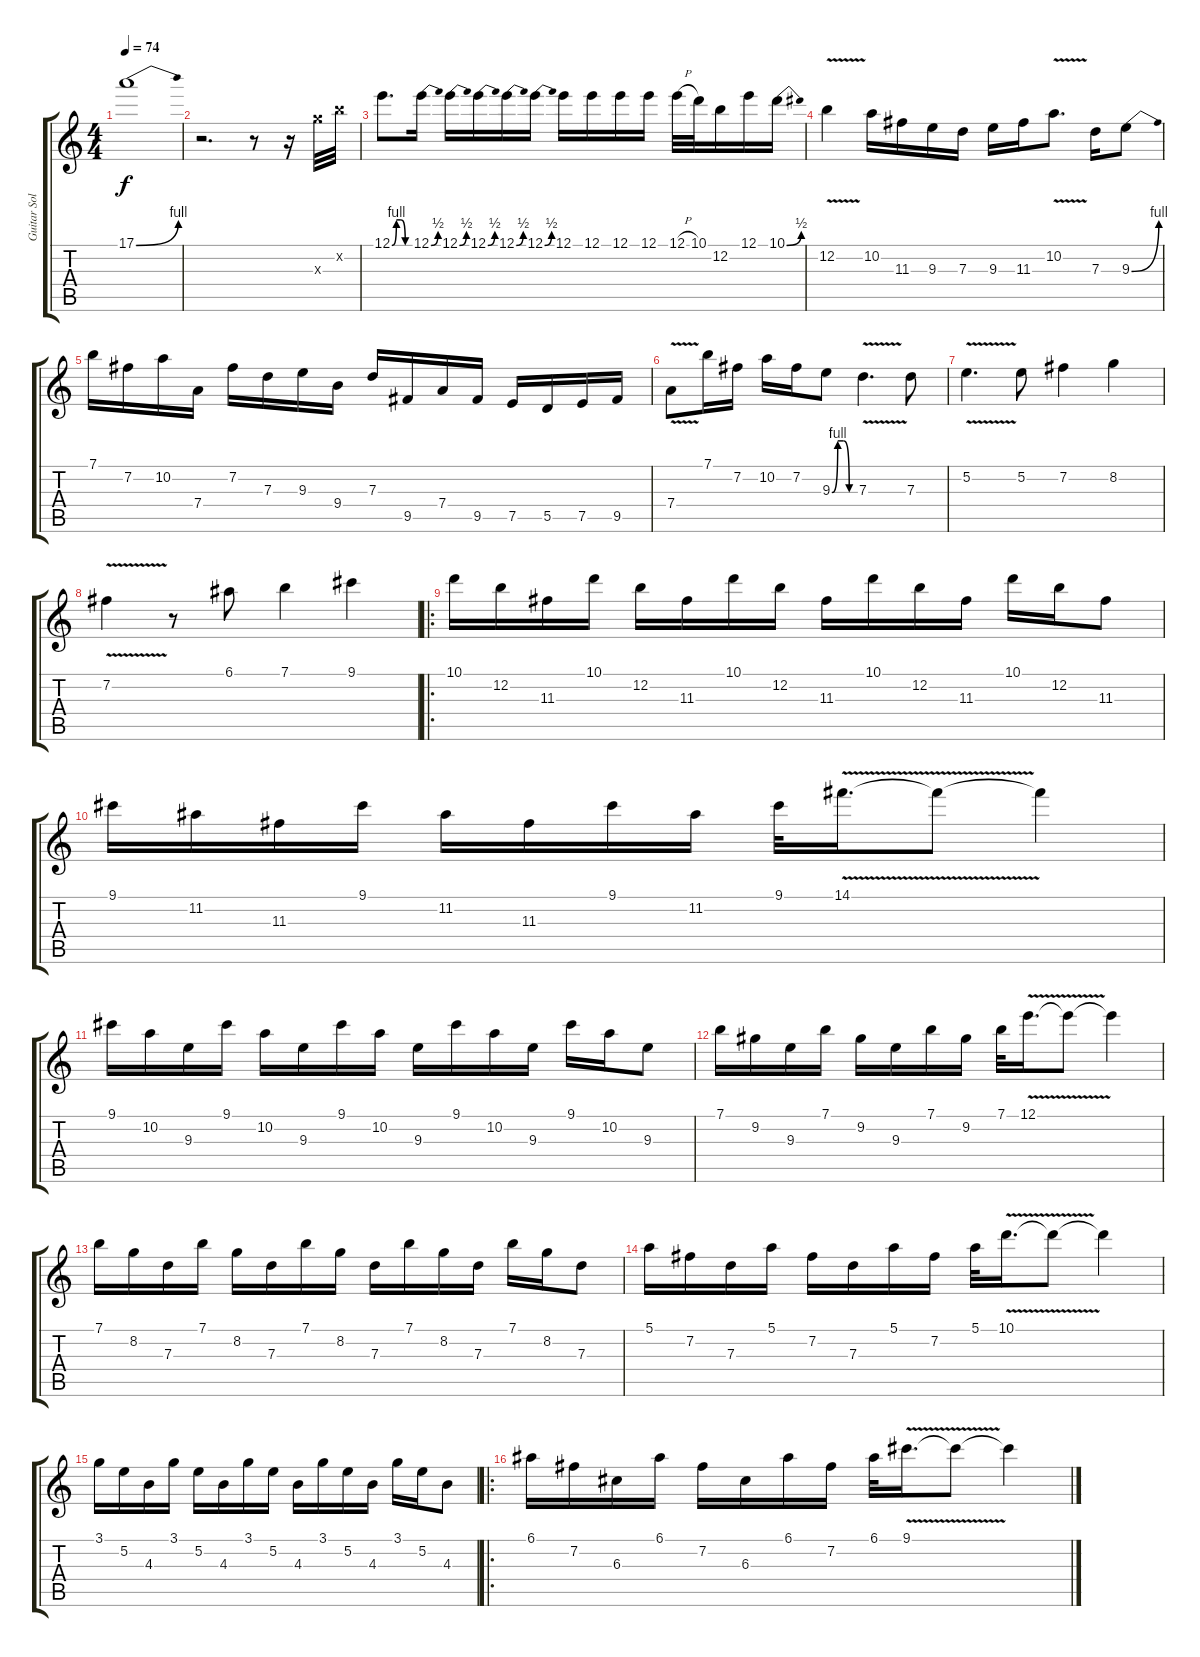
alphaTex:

\track ("Guitar Solo 2 (Walsh-8)" "Guitar Sol") {instrument distortionguitar}
\staff {score tabs}
\tuning (E4 B3 G3 D3 A2 E2) {hide}
\ts (4 4)
\tempo 74
\clef g2
\ks c
17.1{be (bend 0 0 60 4)}.1{dy f} |
r.2{d} r.8 r.16 12.3{x}.32 12.2{x}.32 |
12.1{be (custom 0 0 15 4 30 4 45 0 60 0)}.8{d} 12.1{be (bend 0 0 60 2)}.16 12.1{be (bend 0 0 60 2)}.16 12.1{be (bend 0 0 60 2)}.16 12.1{be (bend 0 0 60 2)}.16 12.1{be (bend 0 0 60 2)}.16 12.1.16 12.1.16 12.1.16 12.1.16 12.1{h}.32 10.1.32 12.2.16 12.1.16 10.1{be (bend 0 0 60 2)}.16 |
12.2{v}.4 10.2.16 11.3.16 9.3.16 7.3.16 9.3.16 11.3.16 10.2{v}.8{d} 7.3.16 9.3{be (bend 0 0 60 4)}.8 |
7.1.16 7.2.16 10.2.16 7.4.16 7.2.16 7.3.16 9.3.16 9.4.16 7.3.16 9.5.16 7.4.16 9.5.16 7.5.16 5.5.16 7.5.16 9.5.16 |
7.4{v}.8 7.1.16 7.2.16 10.2.16 7.2.16 9.3{be (custom 0 0 15 4 30 4 45 0 60 0)}.8 7.3{v}.4{d} 7.3.8 |
5.2{v}.4{d} 5.2.8 7.2.4 8.2.4 |
7.2{v}.4 r.8 6.1.8 7.1.4 9.1.4 |
\ro
10.1.16 12.2.16 11.3.16 10.1.16 12.2.16 11.3.16 10.1.16 12.2.16 11.3.16 10.1.16 12.2.16 11.3.16 10.1.16 12.2.16 11.3.8 |
9.1.16 11.2.16 11.3.16 9.1.16 11.2.16 11.3.16 9.1.16 11.2.16 9.1.32 14.1{v}.16{d} 14.1{t}.8 14.1{t}.4 |
9.1.16 10.2.16 9.3.16 9.1.16 10.2.16 9.3.16 9.1.16 10.2.16 9.3.16 9.1.16 10.2.16 9.3.16 9.1.16 10.2.16 9.3.8 |
7.1.16 9.2.16 9.3.16 7.1.16 9.2.16 9.3.16 7.1.16 9.2.16 7.1.32 12.1{v}.16{d} 12.1{t}.8 12.1{t}.4 |
7.1.16 8.2.16 7.3.16 7.1.16 8.2.16 7.3.16 7.1.16 8.2.16 7.3.16 7.1.16 8.2.16 7.3.16 7.1.16 8.2.16 7.3.8 |
5.1.16 7.2.16 7.3.16 5.1.16 7.2.16 7.3.16 5.1.16 7.2.16 5.1.32 10.1{v}.16{d} 10.1{t}.8 10.1{t}.4 |
3.1.16 5.2.16 4.3.16 3.1.16 5.2.16 4.3.16 3.1.16 5.2.16 4.3.16 3.1.16 5.2.16 4.3.16 3.1.16 5.2.16 4.3.8 |
\ro
6.1.16 7.2.16 6.3.16 6.1.16 7.2.16 6.3.16 6.1.16 7.2.16 6.1.32 9.1{v}.16{d} 9.1{t}.8 9.1{t}.4
